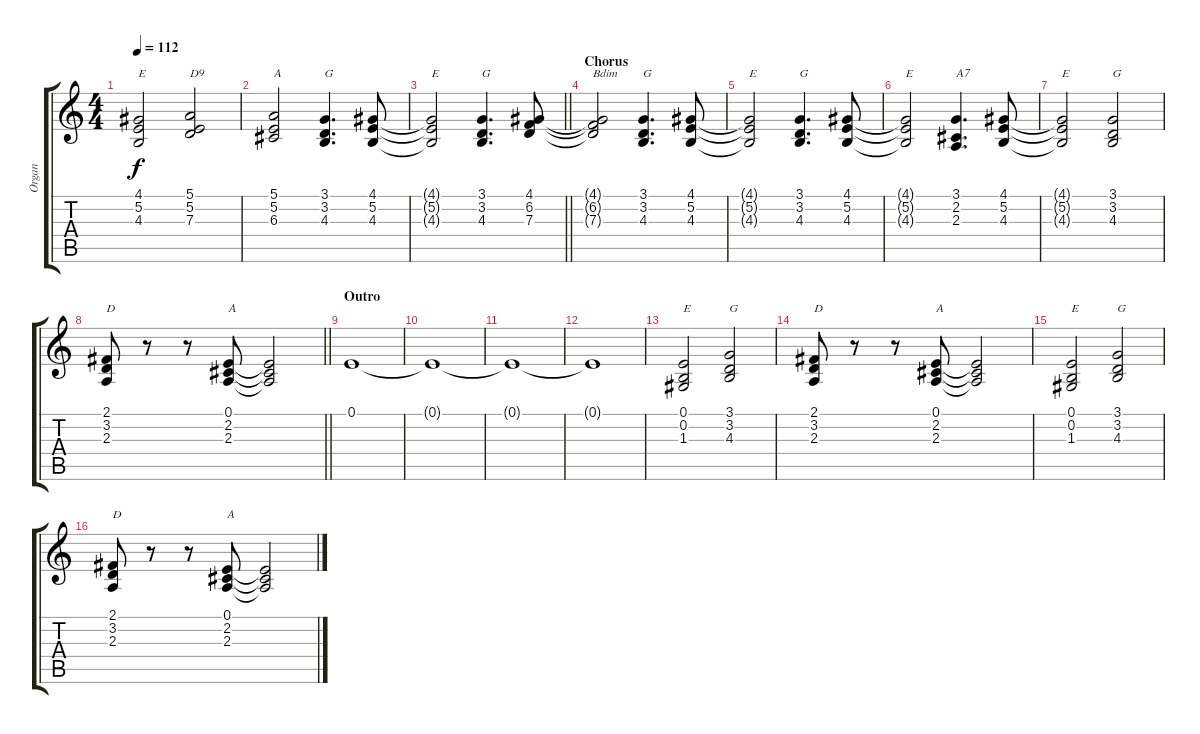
\track ("Organ" "Organ") {instrument drawbarorgan}
\staff {score tabs}
\tuning (E4 B3 G3 D3 A2 E2) {hide}
\ts (4 4)
\tempo 112
\clef g2
\ks c
(4.1 5.2 4.3).2{txt "E" dy f} (5.1 5.2 7.3).2{txt "D9"} |
(5.1 5.2 6.3).2{txt "A"} (3.1 3.2 4.3).4{d txt "G"} (4.1 5.2 4.3).8 |
\barLineRight lightlight
(4.1{t} 5.2{t} 4.3{t}).2{txt "E"} (3.1 3.2 4.3).4{d txt "G"} (4.1 6.2 7.3).8 |
\section ("" "Chorus")
(4.1{t} 6.2{t} 7.3{t}).2{txt "Bdim"} (3.1 3.2 4.3).4{d txt "G"} (4.1 5.2 4.3).8 |
(4.1{t} 5.2{t} 4.3{t}).2{txt "E"} (3.1 3.2 4.3).4{d txt "G"} (4.1 5.2 4.3).8 |
(4.1{t} 5.2{t} 4.3{t}).2{txt "E"} (3.1 2.2 2.3).4{d txt "A7"} (4.1 5.2 4.3).8 |
(4.1{t} 5.2{t} 4.3{t}).2{txt "E"} (3.1 3.2 4.3).2{txt "G"} |
\barLineRight lightlight
(2.1 3.2 2.3).8{txt "D"} r.8 r.8 (0.1 2.2 2.3).8{txt "A"} (0.1{t} 2.2{t} 2.3{t}).2 |
\section ("" "Outro")
0.1.1 |
0.1{t}.1 |
0.1{t}.1 |
0.1{t}.1 |
(0.1 0.2 1.3).2{txt "E"} (3.1 3.2 4.3).2{txt "G"} |
(2.1 3.2 2.3).8{txt "D"} r.8 r.8 (0.1 2.2 2.3).8{txt "A"} (0.1{t} 2.2{t} 2.3{t}).2 |
(0.1 0.2 1.3).2{txt "E"} (3.1 3.2 4.3).2{txt "G"} |
(2.1 3.2 2.3).8{txt "D"} r.8 r.8 (0.1 2.2 2.3).8{txt "A"} (0.1{t} 2.2{t} 2.3{t}).2
